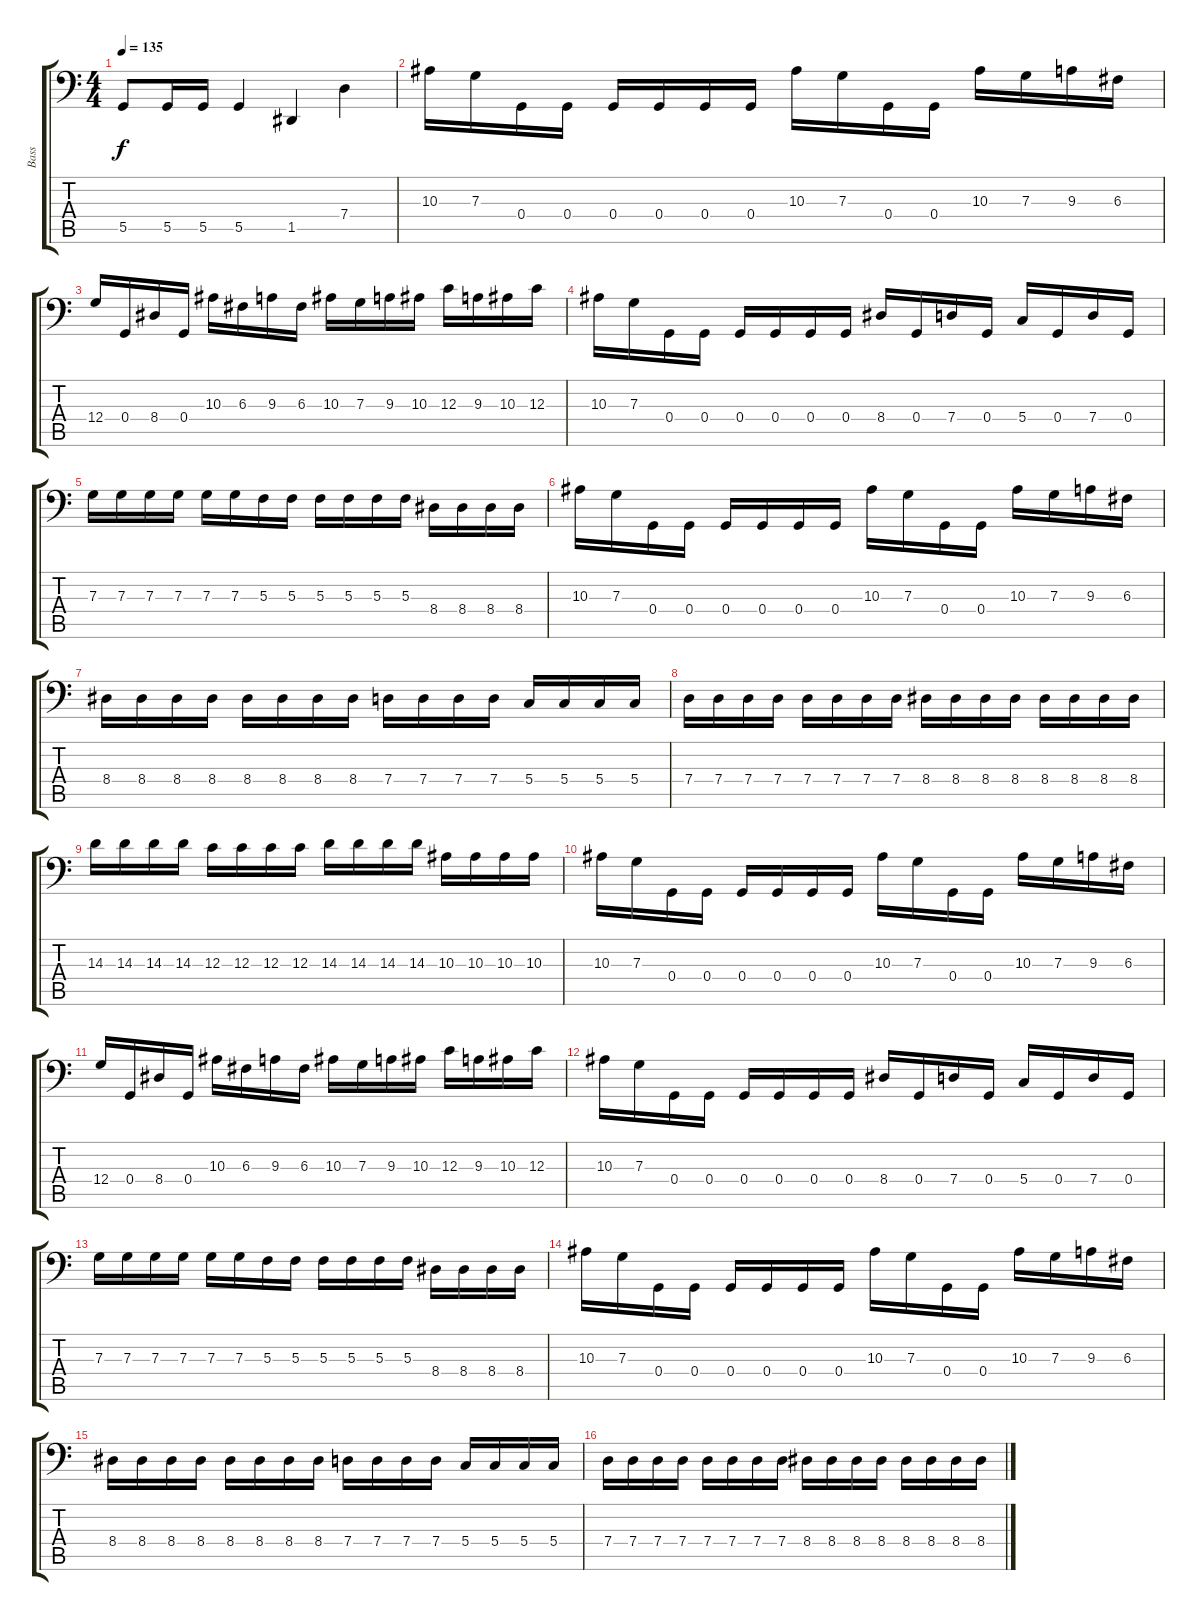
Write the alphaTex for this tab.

\track ("Bass" "Bass") {instrument electricbasspick}
\staff {score tabs}
\tuning (Bb2 F2 C2 G1 D1 A0) {hide}
\ts (4 4)
\tempo 135
\clef f4
\ks c
5.5.8{dy f} 5.5.16 5.5.16 5.5.4 1.5.4 7.4.4 |
10.3.16 7.3.16 0.4.16 0.4.16 0.4.16 0.4.16 0.4.16 0.4.16 10.3.16 7.3.16 0.4.16 0.4.16 10.3.16 7.3.16 9.3.16 6.3.16 |
12.4.16 0.4.16 8.4.16 0.4.16 10.3.16 6.3.16 9.3.16 6.3.16 10.3.16 7.3.16 9.3.16 10.3.16 12.3.16 9.3.16 10.3.16 12.3.16 |
10.3.16 7.3.16 0.4.16 0.4.16 0.4.16 0.4.16 0.4.16 0.4.16 8.4.16 0.4.16 7.4.16 0.4.16 5.4.16 0.4.16 7.4.16 0.4.16 |
7.3.16 7.3.16 7.3.16 7.3.16 7.3.16 7.3.16 5.3.16 5.3.16 5.3.16 5.3.16 5.3.16 5.3.16 8.4.16 8.4.16 8.4.16 8.4.16 |
10.3.16 7.3.16 0.4.16 0.4.16 0.4.16 0.4.16 0.4.16 0.4.16 10.3.16 7.3.16 0.4.16 0.4.16 10.3.16 7.3.16 9.3.16 6.3.16 |
8.4.16 8.4.16 8.4.16 8.4.16 8.4.16 8.4.16 8.4.16 8.4.16 7.4.16 7.4.16 7.4.16 7.4.16 5.4.16 5.4.16 5.4.16 5.4.16 |
7.4.16 7.4.16 7.4.16 7.4.16 7.4.16 7.4.16 7.4.16 7.4.16 8.4.16 8.4.16 8.4.16 8.4.16 8.4.16 8.4.16 8.4.16 8.4.16 |
14.3.16 14.3.16 14.3.16 14.3.16 12.3.16 12.3.16 12.3.16 12.3.16 14.3.16 14.3.16 14.3.16 14.3.16 10.3.16 10.3.16 10.3.16 10.3.16 |
10.3.16 7.3.16 0.4.16 0.4.16 0.4.16 0.4.16 0.4.16 0.4.16 10.3.16 7.3.16 0.4.16 0.4.16 10.3.16 7.3.16 9.3.16 6.3.16 |
12.4.16 0.4.16 8.4.16 0.4.16 10.3.16 6.3.16 9.3.16 6.3.16 10.3.16 7.3.16 9.3.16 10.3.16 12.3.16 9.3.16 10.3.16 12.3.16 |
10.3.16 7.3.16 0.4.16 0.4.16 0.4.16 0.4.16 0.4.16 0.4.16 8.4.16 0.4.16 7.4.16 0.4.16 5.4.16 0.4.16 7.4.16 0.4.16 |
7.3.16 7.3.16 7.3.16 7.3.16 7.3.16 7.3.16 5.3.16 5.3.16 5.3.16 5.3.16 5.3.16 5.3.16 8.4.16 8.4.16 8.4.16 8.4.16 |
10.3.16 7.3.16 0.4.16 0.4.16 0.4.16 0.4.16 0.4.16 0.4.16 10.3.16 7.3.16 0.4.16 0.4.16 10.3.16 7.3.16 9.3.16 6.3.16 |
8.4.16 8.4.16 8.4.16 8.4.16 8.4.16 8.4.16 8.4.16 8.4.16 7.4.16 7.4.16 7.4.16 7.4.16 5.4.16 5.4.16 5.4.16 5.4.16 |
7.4.16 7.4.16 7.4.16 7.4.16 7.4.16 7.4.16 7.4.16 7.4.16 8.4.16 8.4.16 8.4.16 8.4.16 8.4.16 8.4.16 8.4.16 8.4.16
